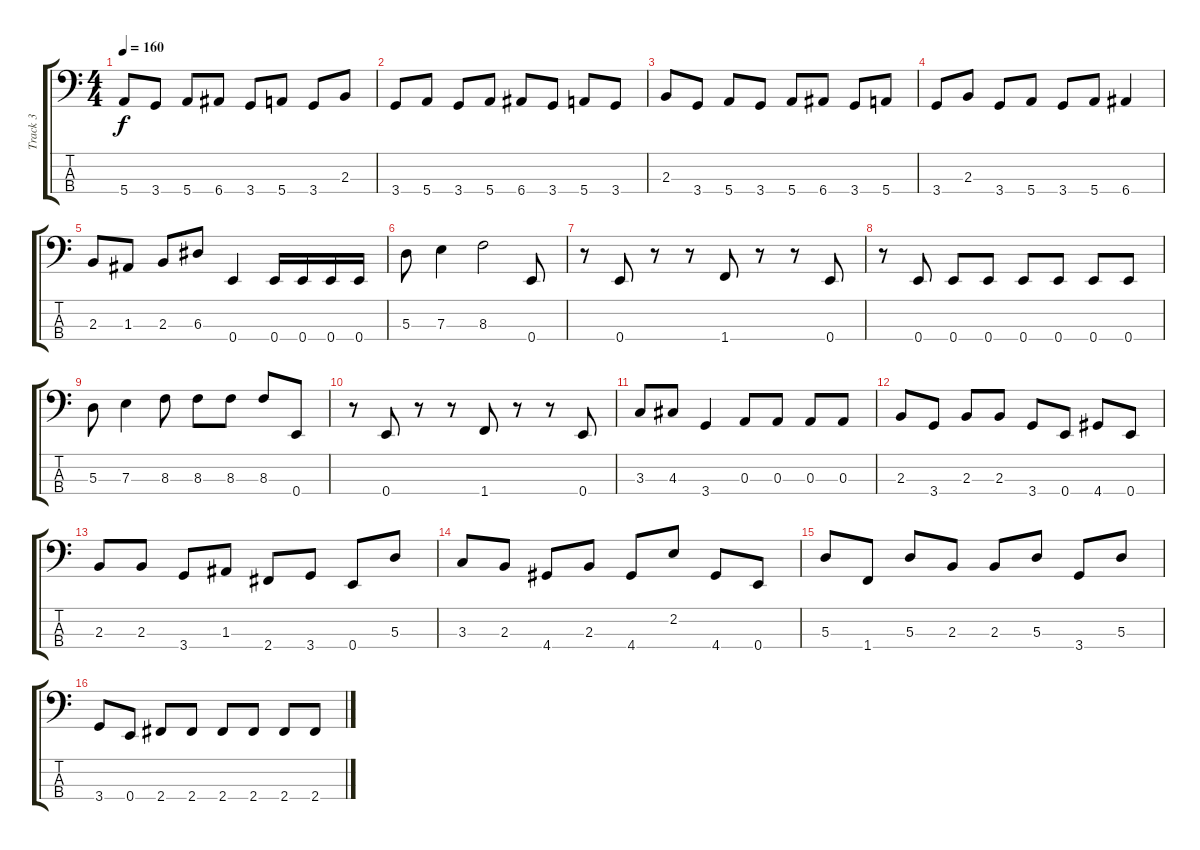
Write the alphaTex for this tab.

\track ("Track 3" "Track 3") {instrument electricbasspick}
\staff {score tabs}
\tuning (G2 D2 A1 E1) {hide}
\ts (4 4)
\tempo 160
\clef f4
\ks c
5.4.8{dy f} 3.4.8 5.4.8 6.4.8 3.4.8 5.4.8 3.4.8 2.3.8 |
3.4.8 5.4.8 3.4.8 5.4.8 6.4.8 3.4.8 5.4.8 3.4.8 |
2.3.8 3.4.8 5.4.8 3.4.8 5.4.8 6.4.8 3.4.8 5.4.8 |
3.4.8 2.3.8 3.4.8 5.4.8 3.4.8 5.4.8 6.4.4 |
2.3.8 1.3.8 2.3.8 6.3.8 0.4.4 0.4.16 0.4.16 0.4.16 0.4.16 |
5.3.8 7.3.4 8.3.2 0.4.8 |
r.8 0.4.8 r.8 r.8 1.4.8 r.8 r.8 0.4.8 |
r.8 0.4.8 0.4.8 0.4.8 0.4.8 0.4.8 0.4.8 0.4.8 |
5.3.8 7.3.4 8.3.8 8.3.8 8.3.8 8.3.8 0.4.8 |
r.8 0.4.8 r.8 r.8 1.4.8 r.8 r.8 0.4.8 |
3.3.8 4.3.8 3.4.4 0.3.8 0.3.8 0.3.8 0.3.8 |
2.3.8 3.4.8 2.3.8 2.3.8 3.4.8 0.4.8 4.4.8 0.4.8 |
2.3.8 2.3.8 3.4.8 1.3.8 2.4.8 3.4.8 0.4.8 5.3.8 |
3.3.8 2.3.8 4.4.8 2.3.8 4.4.8 2.2.8 4.4.8 0.4.8 |
5.3.8 1.4.8 5.3.8 2.3.8 2.3.8 5.3.8 3.4.8 5.3.8 |
3.4.8 0.4.8 2.4.8 2.4.8 2.4.8 2.4.8 2.4.8 2.4.8
